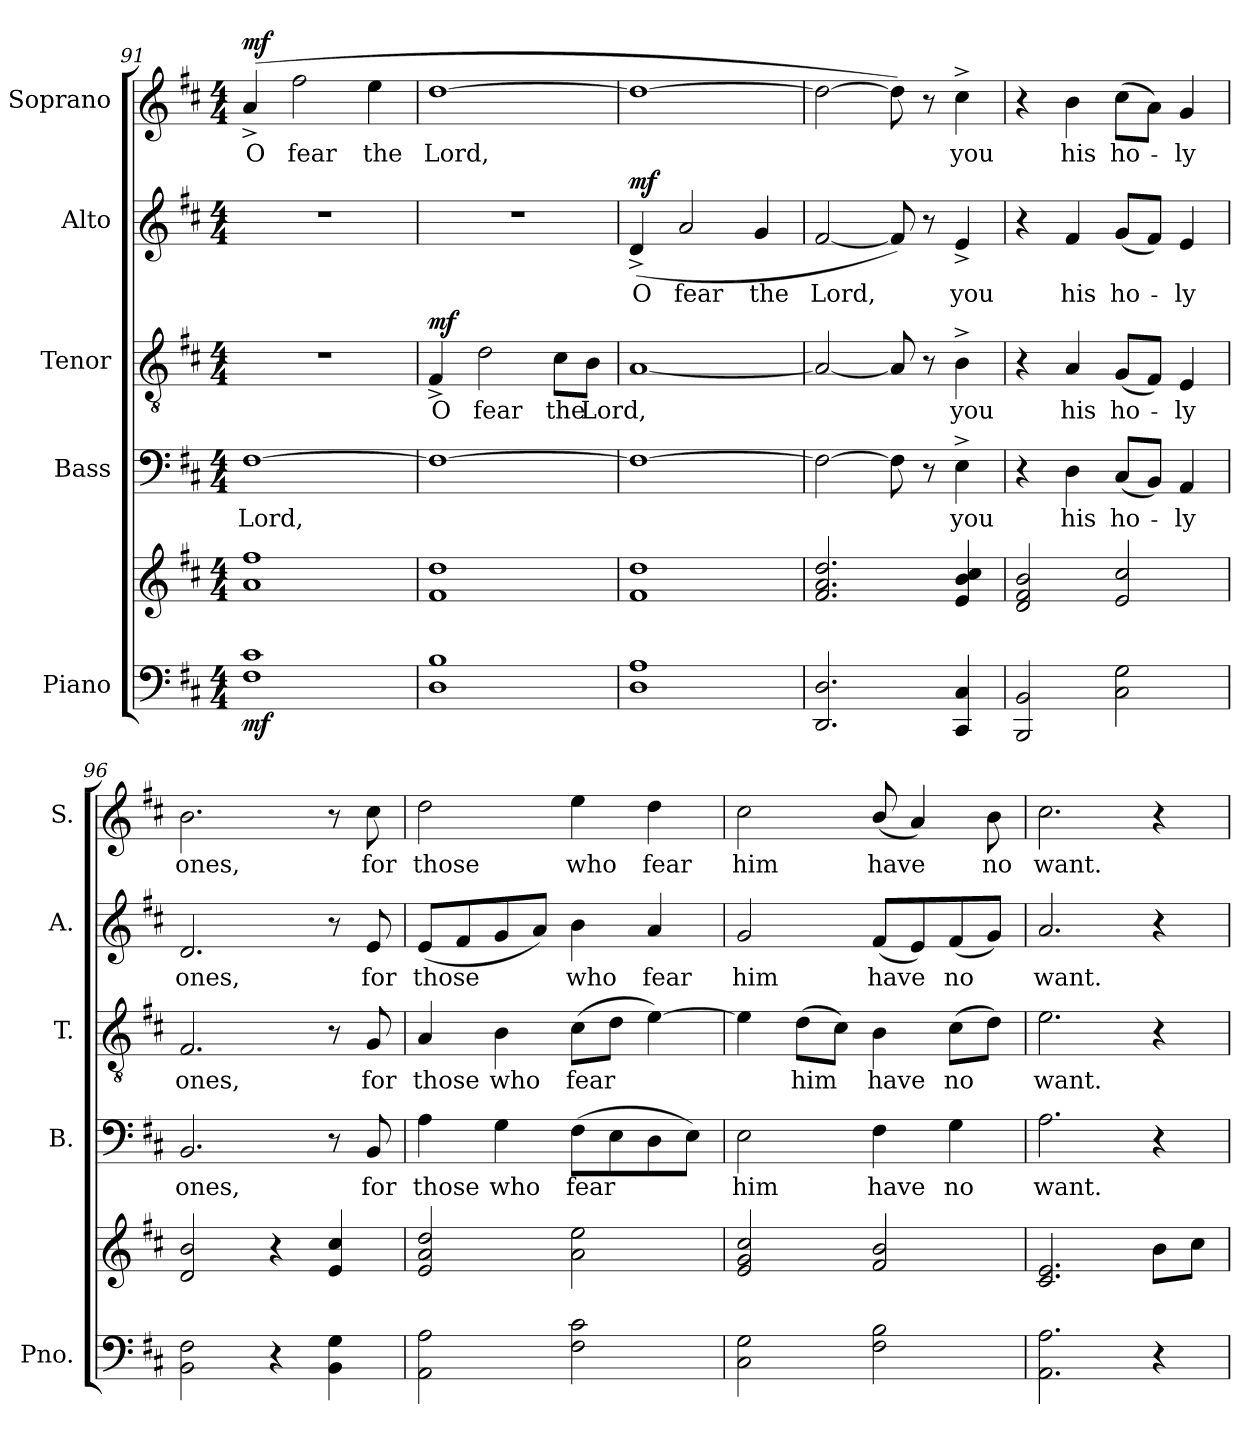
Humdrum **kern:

**kern	**kern	**dynam	**kern	**text	**kern	**text	**dynam	**kern	**text	**dynam	**kern	**text	**dynam
*part5	*part5	*part5	*part4	*part4	*part3	*part3	*part3	*part2	*part2	*part2	*part1	*part1	*part1
*staff6	*staff5	*staff5/6	*staff4	*staff4	*staff3	*staff3	*staff3	*staff2	*staff2	*staff2	*staff1	*staff1	*staff1
*I"Piano	*	*	*I"Bass	*	*I"Tenor	*	*	*I"Alto	*	*	*I"Soprano	*	*
*I'Pno.	*	*	*I'B.	*	*I'T.	*	*	*I'A.	*	*	*I'S.	*	*
*clefF4	*clefG2	*	*clefF4	*	*clefGv2	*	*	*clefG2	*	*	*clefG2	*	*
*k[f#c#]	*k[f#c#]	*	*k[f#c#]	*	*k[f#c#]	*	*	*k[f#c#]	*	*	*k[f#c#]	*	*
*M4/4	*M4/4	*	*M4/4	*	*M4/4	*	*	*M4/4	*	*	*M4/4	*	*
=91	=91	=91	=91	=91	=91	=91	=91	=91	=91	=91	=91	=91	=91
!	!	!LO:DY:b=2	!	!LO:LY:b	!	!	!	!	!	!	!	!LO:LY:b	!LO:DY:b
1F# 1c#	1a 1ff#	mf	[1F#	Lord,	1r	.	.	1r	.	.	(>4a^/	O	mf
!	!	!	!	!	!	!	!	!	!	!	!	!LO:LY:b	!
.	.	.	.	.	.	.	.	.	.	.	2ff#\	fear	.
!	!	!	!	!	!	!	!	!	!	!	!	!LO:LY:b	!
.	.	.	.	.	.	.	.	.	.	.	4ee\	the	.
=92	=92	=92	=92	=92	=92	=92	=92	=92	=92	=92	=92	=92	=92
!	!	!	!	!	!	!LO:LY:b	!LO:DY:b	!	!	!	!	!LO:LY:b	!
1D 1B	1f# 1dd	.	1F#_	.	4F#^/	O	mf	1r	.	.	[1dd	Lord,	.
!	!	!	!	!	!	!LO:LY:b	!	!	!	!	!	!	!
.	.	.	.	.	2d\	fear	.	.	.	.	.	.	.
!	!	!	!	!	!	!LO:LY:b	!	!	!	!	!	!	!
.	.	.	.	.	8c#\L	the	.	.	.	.	.	.	.
!	!	!	!	!	!	!LO:LY:b	!	!	!	!	!	!	!
.	.	.	.	.	8B\J	Lord,	.	.	.	.	.	.	.
=93	=93	=93	=93	=93	=93	=93	=93	=93	=93	=93	=93	=93	=93
!	!	!	!	!	!	!	!	!	!LO:LY:b	!LO:DY:b	!	!	!
1D 1A	1f# 1dd	.	1F#_	.	[1A	.	.	(>4d^/	O	mf	1dd_	.	.
!	!	!	!	!	!	!	!	!	!LO:LY:b	!	!	!	!
.	.	.	.	.	.	.	.	2a/	fear	.	.	.	.
!	!	!	!	!	!	!	!	!	!LO:LY:b	!	!	!	!
.	.	.	.	.	.	.	.	4g/	the	.	.	.	.
=94	=94	=94	=94	=94	=94	=94	=94	=94	=94	=94	=94	=94	=94
!	!	!	!	!	!	!	!	!	!LO:LY:b	!	!	!	!
2.DD/ 2.D/	2.f#/ 2.a/ 2.dd/	.	2F#\_	.	2A/_	.	.	[2f#/	Lord,	.	2dd\_	.	.
.	.	.	8F#\]	.	8A/]	.	.	8f#/])	.	.	8dd\])	.	.
.	.	.	8r	.	8r	.	.	8r	.	.	8r	.	.
!	!	!	!	!LO:LY:b	!	!LO:LY:b	!	!	!LO:LY:b	!	!	!LO:LY:b	!
4CC#/ 4C#/	4e/ 4b/ 4cc#/	.	4E^\	you	4B^\	you	.	4e^/	you	.	4cc#^\	you	.
=95	=95	=95	=95	=95	=95	=95	=95	=95	=95	=95	=95	=95	=95
2BBB/ 2BB/	2d/ 2f#/ 2b/	.	4r	.	4r	.	.	4r	.	.	4r	.	.
!	!	!	!	!LO:LY:b	!	!LO:LY:b	!	!	!LO:LY:b	!	!	!LO:LY:b	!
.	.	.	4D\	his	4A/	his	.	4f#/	his	.	4b\	his	.
!	!	!	!	!LO:LY:b	!	!LO:LY:b	!	!	!LO:LY:b	!	!	!LO:LY:b	!
2C#\ 2G\	2e/ 2cc#/	.	(<8C#/L	ho-	(<8G/L	ho-	.	(<8g/L	ho-	.	(>8cc#\L	ho-	.
.	.	.	8BB/J)	.	8F#/J)	.	.	8f#/J)	.	.	8a\J)	.	.
!	!	!	!	!LO:LY:b	!	!LO:LY:b	!	!	!LO:LY:b	!	!	!LO:LY:b	!
.	.	.	4AA/	ly	4E/	ly	.	4e/	ly	.	4g/	ly	.
!!LO:LB:g=z
=96	=96	=96	=96	=96	=96	=96	=96	=96	=96	=96	=96	=96	=96
!	!	!	!	!LO:LY:b	!	!LO:LY:b	!	!	!LO:LY:b	!	!	!LO:LY:b	!
2BB\ 2F#\	2d/ 2b/	.	2.BB/	ones,	2.F#/	ones,	.	2.d/	ones,	.	2.b\	ones,	.
4r	4r	.	.	.	.	.	.	.	.	.	.	.	.
4BB\ 4G\	4e/ 4cc#/	.	8r	.	8r	.	.	8r	.	.	8r	.	.
!	!	!	!	!LO:LY:b	!	!LO:LY:b	!	!	!LO:LY:b	!	!	!LO:LY:b	!
.	.	.	8BB/	for	8G/	for	.	8e/	for	.	8cc#\	for	.
=97	=97	=97	=97	=97	=97	=97	=97	=97	=97	=97	=97	=97	=97
!	!	!	!	!LO:LY:b	!	!LO:LY:b	!	!	!LO:LY:b	!	!	!LO:LY:b	!
2AA\ 2A\	2e/ 2a/ 2dd/	.	4A\	those	4A/	those	.	(<8e/L	those	.	2dd\	those	.
.	.	.	.	.	.	.	.	8f#/	.	.	.	.	.
!	!	!	!	!LO:LY:b	!	!LO:LY:b	!	!	!	!	!	!	!
.	.	.	4G\	who	4B\	who	.	8g/	.	.	.	.	.
.	.	.	.	.	.	.	.	8a/J)	.	.	.	.	.
!	!	!	!	!LO:LY:b	!	!LO:LY:b	!	!	!LO:LY:b	!	!	!LO:LY:b	!
2F#\ 2c#\	2a\ 2ee\	.	(>8F#\L	fear	(>8c#\L	fear	.	4b\	who	.	4ee\	who	.
.	.	.	8E\	.	8d\J	.	.	.	.	.	.	.	.
!	!	!	!	!	!	!	!	!	!LO:LY:b	!	!	!LO:LY:b	!
.	.	.	8D\	.	[4e\)	.	.	4a/	fear	.	4dd\	fear	.
.	.	.	8E\J)	.	.	.	.	.	.	.	.	.	.
=98	=98	=98	=98	=98	=98	=98	=98	=98	=98	=98	=98	=98	=98
!	!	!	!	!LO:LY:b	!	!	!	!	!LO:LY:b	!	!	!LO:LY:b	!
2C#\ 2G\	2e/ 2g/ 2cc#/	.	2E\	him	4e\]	.	.	2g/	him	.	2cc#\	him	.
!	!	!	!	!	!	!LO:LY:b	!	!	!	!	!	!	!
.	.	.	.	.	(>8d\L	him	.	.	.	.	.	.	.
.	.	.	.	.	8c#\J)	.	.	.	.	.	.	.	.
!	!	!	!	!LO:LY:b	!	!LO:LY:b	!	!	!LO:LY:b	!	!	!LO:LY:b	!
2F#\ 2B\	2f#/ 2b/	.	4F#\	have	4B\	have	.	(<8f#/L	have	.	(<8b/	have	.
.	.	.	.	.	.	.	.	8e/)	.	.	4a/)	.	.
!	!	!	!	!LO:LY:b	!	!LO:LY:b	!	!	!LO:LY:b	!	!	!	!
.	.	.	4G\	no	(>8c#\L	no	.	(<8f#/	no	.	.	.	.
!	!	!	!	!	!	!	!	!	!	!	!	!LO:LY:b	!
.	.	.	.	.	8d\J)	.	.	8g/J)	.	.	8b\	no	.
=99	=99	=99	=99	=99	=99	=99	=99	=99	=99	=99	=99	=99	=99
!	!	!	!	!LO:LY:b	!	!LO:LY:b	!	!	!LO:LY:b	!	!	!LO:LY:b	!
2.AA\ 2.A\	2.c#/ 2.e/	.	2.A\	want.	2.e\	want.	.	2.a/	want.	.	2.cc#\	want.	.
4r	8b\L	.	4r	.	4r	.	.	4r	.	.	4r	.	.
.	8cc#\J	.	.	.	.	.	.	.	.	.	.	.	.
=	=	=	=	=	=	=	=	=	=	=	=	=	=
*-	*-	*-	*-	*-	*-	*-	*-	*-	*-	*-	*-	*-	*-
